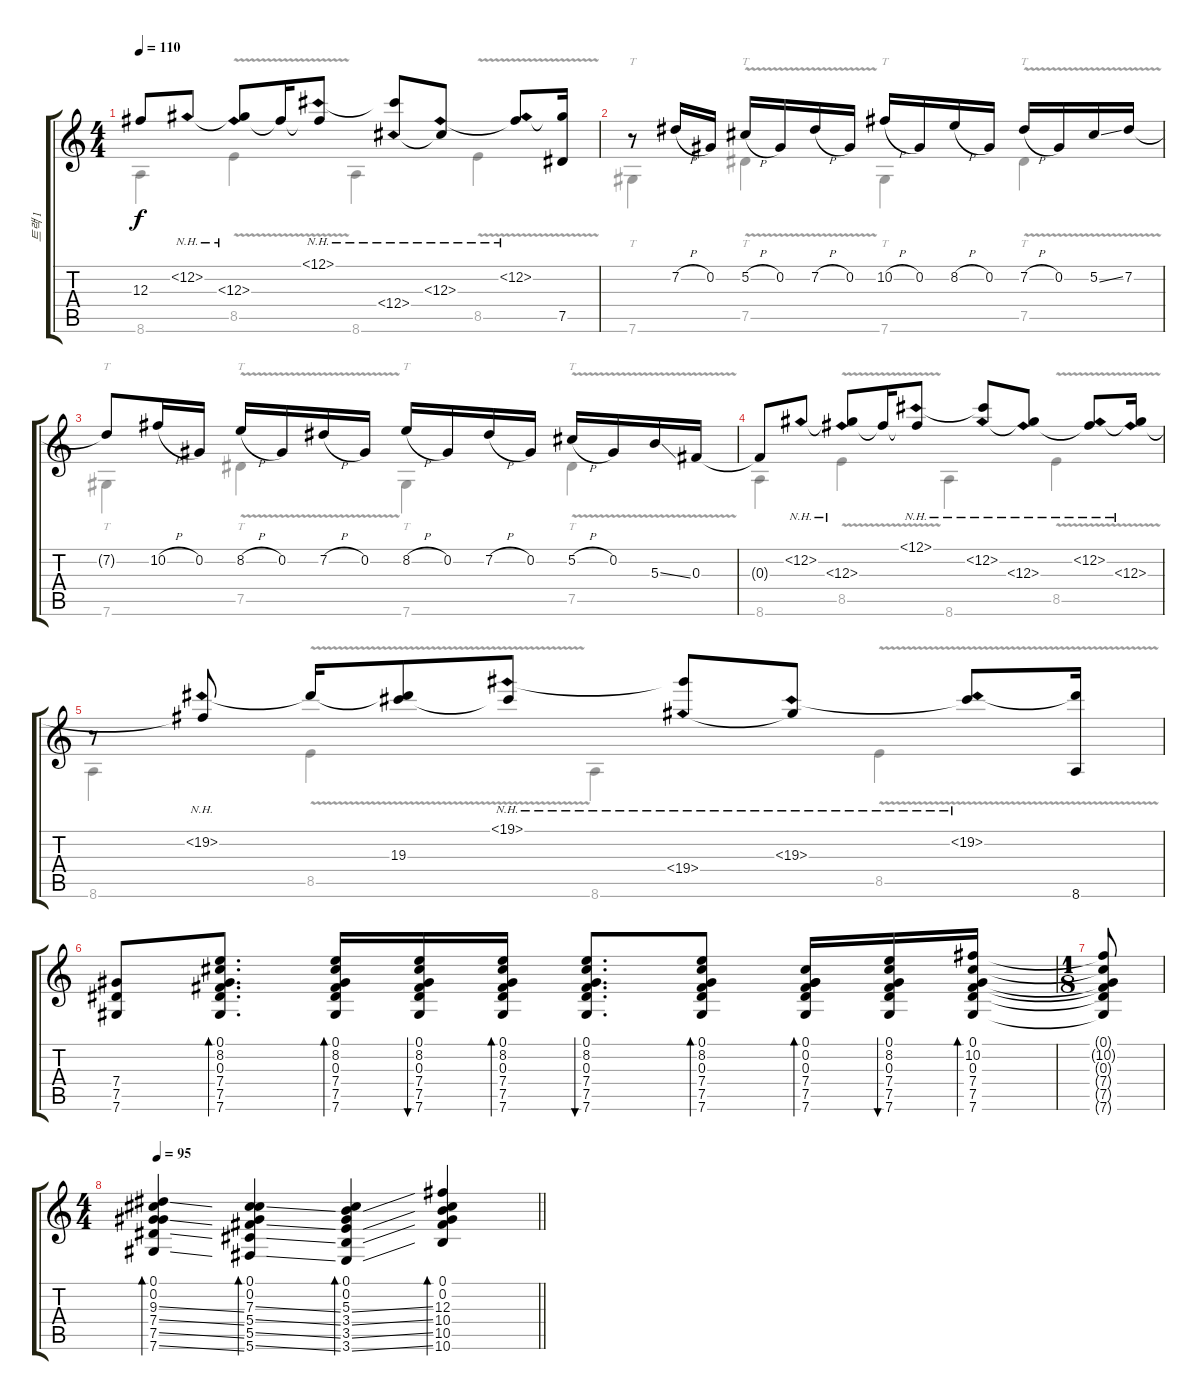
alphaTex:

\track ("트랙 1" "트랙 1") {instrument acousticguitarsteel}
\staff {score tabs}
\tuning (Db4 Ab3 Gb3 Db3 Ab2 Db2) {hide}
\voice
\ts (4 4)
\tempo 110
\clef g2
\ks c
12.3{t}.8{dy f} 12.2{nh}.8 (12.2{t} 12.3{nh}).8 12.3{t}.16 (12.1{nh} 12.3{t}).8 (12.1{t} 12.4{nh}).8 (12.3{nh} 12.4{t}).8 (12.2{nh} 12.3{t}).8 (12.2{t} 7.5).16 |
r.8 7.2{h}.16 0.2.16 5.2{h}.16 0.2.16 7.2{h}.16 0.2.16 10.2{h}.16 0.2.16 8.2{h}.16 0.2.16 7.2{h}.16 0.2.16 5.2{ss}.16 7.2.16 |
7.2{t}.8 10.2{h}.16 0.2.16 8.2{h}.16 0.2.16 7.2{h}.16 0.2.16 8.2{h}.16 0.2.16 7.2{h}.16 0.2.16 5.2{h}.16 0.2.16 5.3{ss}.16 0.3.16 |
0.3{t}.8 12.2{nh}.8 (12.2{t} 12.3{nh}).8 12.3{t}.16 (12.1{nh} 12.3{t}).8 (12.1{t} 12.2{nh}).8 (12.2{t} 12.3{nh}).8 (12.2{nh} 12.3{t}).8 (12.2{t} 12.3{nh}).16 |
r.8 (19.2{nh} 12.3{t}).8 19.2{t}.16 (19.2{t} 19.3).8 (19.1{nh} 19.3{t}).8 (19.1{t} 19.4{nh}).8 (19.3{nh} 19.4{t}).8 (19.2{nh} 19.3{t}).8 (19.2{t} 8.6).16 |
(7.4 7.5 7.6).8 (0.1 8.2 0.3 7.4 7.5 7.6).8{d bd 60} (0.1 8.2 0.3 7.4 7.5 7.6).16{bd 30} (0.1 8.2 0.3 7.4 7.5 7.6).16{bu 30} (0.1 8.2 0.3 7.4 7.5 7.6).16{bd 30} (0.1 8.2 0.3 7.4 7.5 7.6).8{d bu 30} (0.1 8.2 0.3 7.4 7.5 7.6).8{bd 30} (0.1 0.2 0.3 7.4 7.5 7.6).16{bd 30} (0.1 8.2 0.3 7.4 7.5 7.6).16{bu 30} (0.1 10.2 0.3 7.4 7.5 7.6).16{bd 30} |
\ts (1 8)
(0.1{t} 10.2{t} 0.3{t} 7.4{t} 7.5{t} 7.6{t}).8 |
\ts (4 4)
\tempo 95
\barLineRight lightlight
(0.1 0.2 9.3{ss} 7.4{ss} 7.5{ss} 7.6{ss}).4{bd 60} (0.1 0.2 7.3{ss} 5.4{ss} 5.5{ss} 5.6{ss}).4{bd 60} (0.1 0.2 5.3{ss} 3.4{ss} 3.5{ss} 3.6{ss}).4{bd 60} (0.1 0.2 12.3 10.4 10.5 10.6).4{bd 60}
\voice
\clef g2
\ottava regular
\simile none
\ks c
8.6.4{dy f} 8.5{v}.4 8.6.4 8.5{v}.4 |
7.6.4{tt} 7.5{v}.4{tt} 7.6.4{tt} 7.5{v}.4{tt} |
7.6.4{tt} 7.5{v}.4{tt} 7.6.4{tt} 7.5{v}.4{tt} |
8.6.4 8.5{v}.4 8.6.4 8.5{v}.4 |
8.6.4 8.5{v}.4 8.6.4 8.5{v}.4 |
|
|
\barLineRight lightlight
